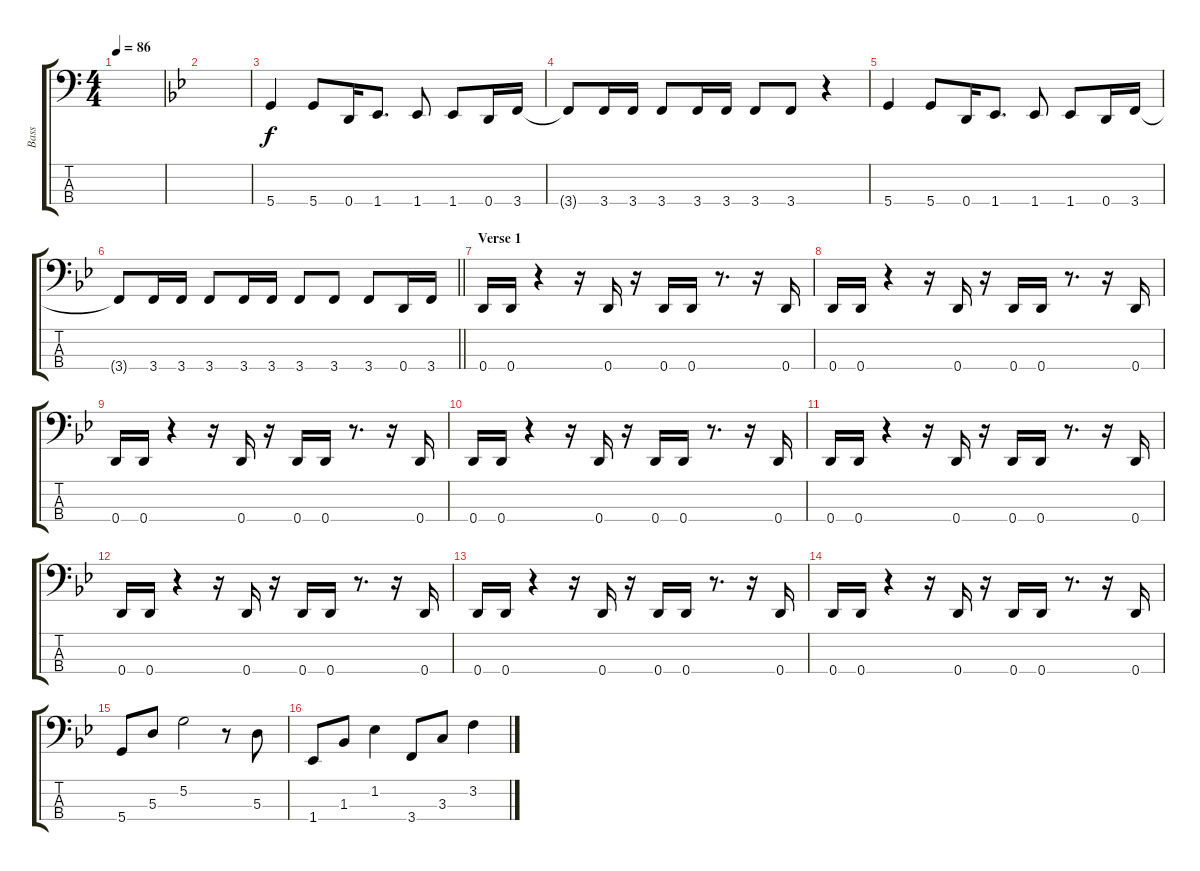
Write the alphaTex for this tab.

\track ("Bass" "Bass") {instrument electricbassfinger}
\staff {score tabs}
\tuning (G2 D2 A1 D1) {hide}
\ts (4 4)
\tempo 86
\clef f4
\ks c
|
\ks bb
|
\ks gminor
5.4.4 5.4.8 0.4.16 1.4.8{d} 1.4.8 1.4.8 0.4.16 3.4.16 |
3.4{t}.8 3.4.16 3.4.16 3.4.8 3.4.16 3.4.16 3.4.8 3.4.8 r.4 |
5.4.4 5.4.8 0.4.16 1.4.8{d} 1.4.8 1.4.8 0.4.16 3.4.16 |
\barLineRight lightlight
3.4{t}.8 3.4.16 3.4.16 3.4.8 3.4.16 3.4.16 3.4.8 3.4.8 3.4.8 0.4.16 3.4.16 |
\section ("" "Verse 1")
0.4.16{volume 7} 0.4.16 r.4 r.16 0.4.16 r.16 0.4.16 0.4.16 r.8{d} r.16 0.4.16 |
0.4.16 0.4.16 r.4 r.16 0.4.16 r.16 0.4.16 0.4.16 r.8{d} r.16 0.4.16 |
0.4.16 0.4.16 r.4 r.16 0.4.16 r.16 0.4.16 0.4.16 r.8{d} r.16 0.4.16 |
0.4.16 0.4.16 r.4 r.16 0.4.16 r.16 0.4.16 0.4.16 r.8{d} r.16 0.4.16 |
0.4.16 0.4.16 r.4 r.16 0.4.16 r.16 0.4.16 0.4.16 r.8{d} r.16 0.4.16 |
0.4.16 0.4.16 r.4 r.16 0.4.16 r.16 0.4.16 0.4.16 r.8{d} r.16 0.4.16 |
0.4.16 0.4.16 r.4 r.16 0.4.16 r.16 0.4.16 0.4.16 r.8{d} r.16 0.4.16 |
0.4.16 0.4.16 r.4 r.16 0.4.16 r.16 0.4.16 0.4.16 r.8{d} r.16 0.4.16 |
5.4.8{volume 14} 5.3.8 5.2.2 r.8 5.3.8 |
1.4.8 1.3.8 1.2.4 3.4.8 3.3.8 3.2.4
